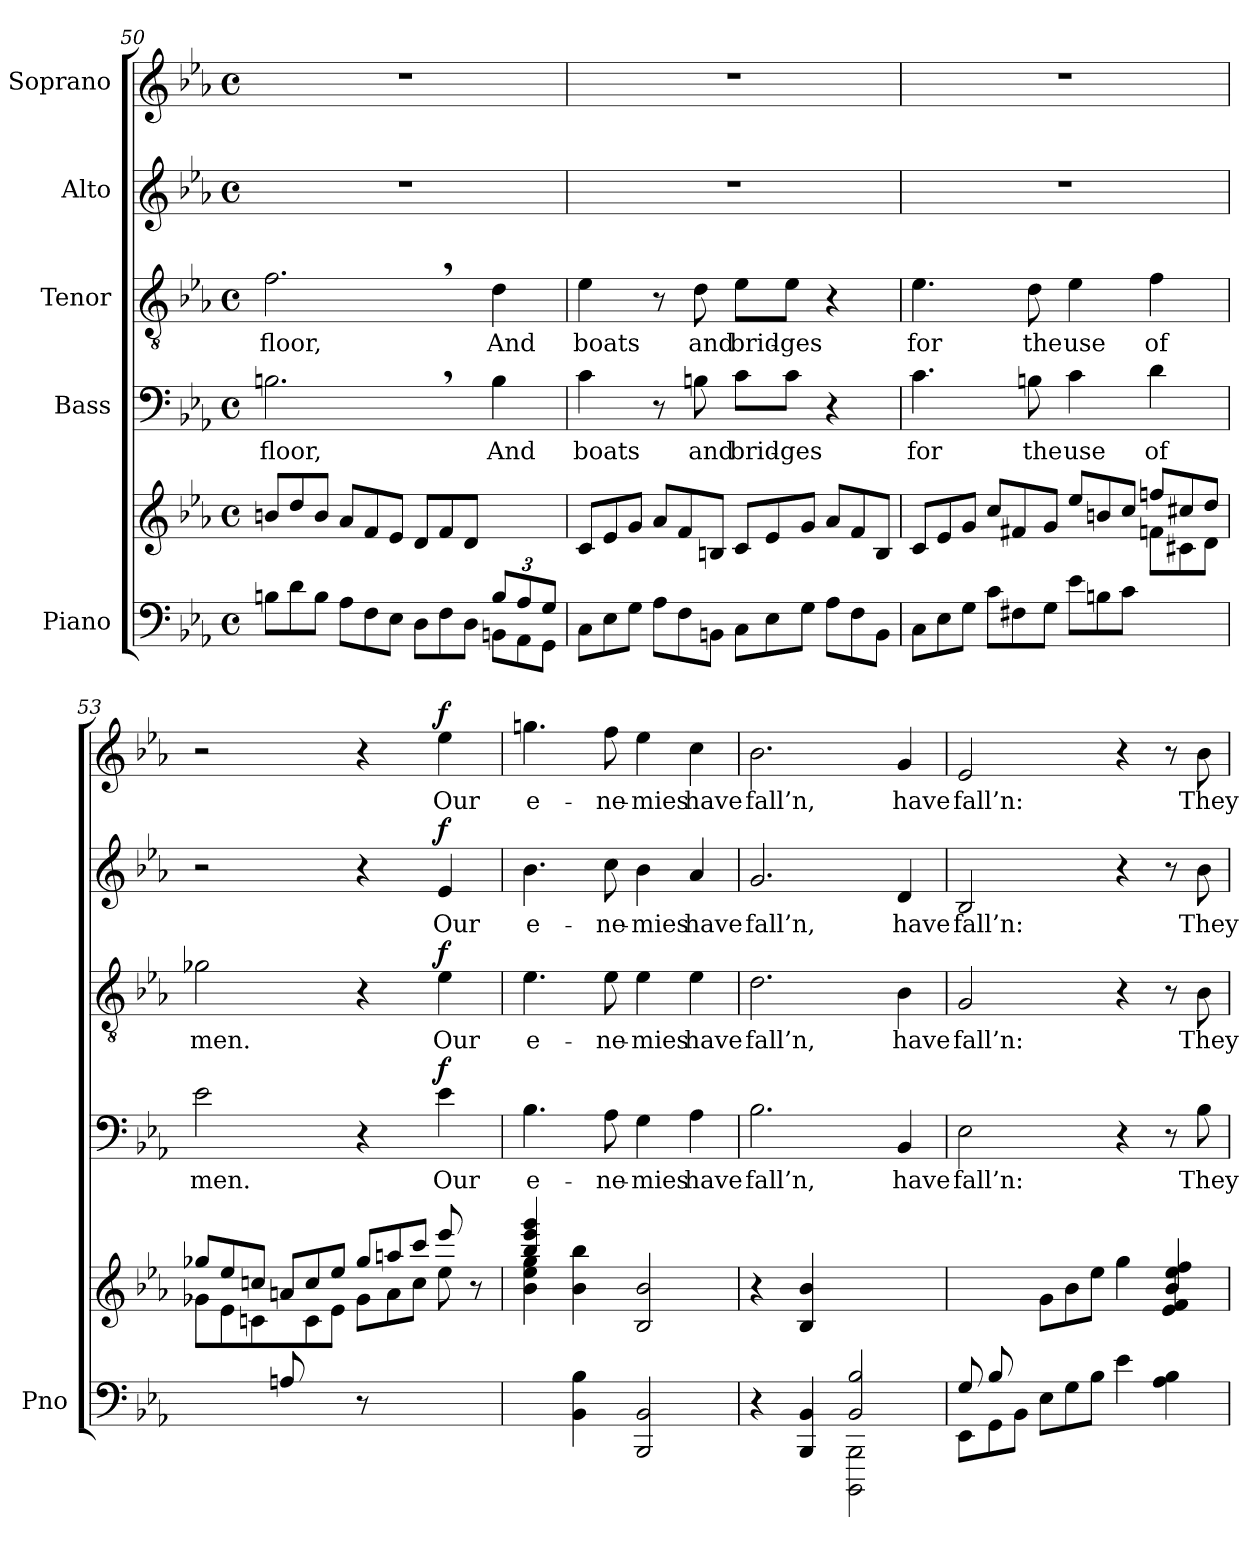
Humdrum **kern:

**kern	**kern	**kern	**text	**dynam	**kern	**text	**dynam	**kern	**text	**dynam	**kern	**text	**dynam
*part5	*part5	*part4	*part4	*part4	*part3	*part3	*part3	*part2	*part2	*part2	*part1	*part1	*part1
*staff6	*staff5	*staff4	*staff4	*staff4	*staff3	*staff3	*staff3	*staff2	*staff2	*staff2	*staff1	*staff1	*staff1
*I"Piano	*	*I"Bass	*	*	*I"Tenor	*	*	*I"Alto	*	*	*I"Soprano	*	*
*I'Pno	*	*	*	*	*	*	*	*	*	*	*	*	*
*clefF4	*clefG2	*clefF4	*	*	*clefGv2	*	*	*clefG2	*	*	*clefG2	*	*
*k[b-e-a-]	*k[b-e-a-]	*k[b-e-a-]	*	*	*k[b-e-a-]	*	*	*k[b-e-a-]	*	*	*k[b-e-a-]	*	*
*M4/4	*M4/4	*M4/4	*	*	*M4/4	*	*	*M4/4	*	*	*M4/4	*	*
*met(c)	*met(c)	*met(c)	*	*	*met(c)	*	*	*met(c)	*	*	*met(c)	*	*
=50	=50	=50	=50	=50	=50	=50	=50	=50	=50	=50	=50	=50	=50
*^	*	*	*	*	*	*	*	*	*	*	*	*	*
*	*Xtuplet	*Xtuplet	*	*	*	*	*	*	*	*	*	*	*	*
!	!	!	!	!LO:LY:b	!	!	!LO:LY:b	!	!	!	!	!	!	!
2.ryy	12Bn\L	12bn/L	2.Bn,\	floor,	.	2.f,\	floor,	.	1r	.	.	1r	.	.
.	12d\	12dd/	.	.	.	.	.	.	.	.	.	.	.	.
.	12B\J	12b/J	.	.	.	.	.	.	.	.	.	.	.	.
.	12A-\L	12a-/L	.	.	.	.	.	.	.	.	.	.	.	.
.	12F\	12f/	.	.	.	.	.	.	.	.	.	.	.	.
.	12E-\J	12e-/J	.	.	.	.	.	.	.	.	.	.	.	.
.	12D\L	12d/L	.	.	.	.	.	.	.	.	.	.	.	.
.	12F\	12f/	.	.	.	.	.	.	.	.	.	.	.	.
.	12D\J	12d/J	.	.	.	.	.	.	.	.	.	.	.	.
!	!	!	!	!LO:LY:b	!	!	!LO:LY:b	!	!	!	!	!	!	!
12B/L	12BBn\L	4ryy	4B\	And	.	4d\	And	.	.	.	.	.	.	.
12A-/	12AA-\	.	.	.	.	.	.	.	.	.	.	.	.	.
12G/J	12GG\J	.	.	.	.	.	.	.	.	.	.	.	.	.
!!LO:LB:g=z
=51	=51	=51	=51	=51	=51	=51	=51	=51	=51	=51	=51	=51	=51	=51
!	!	!	!	!LO:LY:b	!	!	!LO:LY:b	!	!	!	!	!	!	!
*v	*v	*	*	*	*	*	*	*	*	*	*	*	*	*
12C\L	12c/L	4c\	boats	.	4e-\	boats	.	1r	.	.	1r	.	.
12E-\	12e-/	.	.	.	.	.	.	.	.	.	.	.	.
12G\J	12g/J	.	.	.	.	.	.	.	.	.	.	.	.
12A-\L	12a-/L	8r	.	.	8r	.	.	.	.	.	.	.	.
12F\	12f/	.	.	.	.	.	.	.	.	.	.	.	.
!	!	!	!LO:LY:b	!	!	!LO:LY:b	!	!	!	!	!	!	!
.	.	8Bn\	and	.	8d\	and	.	.	.	.	.	.	.
12BBn\J	12Bn/J	.	.	.	.	.	.	.	.	.	.	.	.
!	!	!	!LO:LY:b	!	!	!LO:LY:b	!	!	!	!	!	!	!
12C\L	12c/L	8c\L	brid-	.	8e-\L	brid-	.	.	.	.	.	.	.
12E-\	12e-/	.	.	.	.	.	.	.	.	.	.	.	.
!	!	!	!LO:LY:b	!	!	!LO:LY:b	!	!	!	!	!	!	!
.	.	8c\J	-ges	.	8e-\J	-ges	.	.	.	.	.	.	.
12G\J	12g/J	.	.	.	.	.	.	.	.	.	.	.	.
12A-\L	12a-/L	4r	.	.	4r	.	.	.	.	.	.	.	.
12F\	12f/	.	.	.	.	.	.	.	.	.	.	.	.
12BB\J	12B/J	.	.	.	.	.	.	.	.	.	.	.	.
=52	=52	=52	=52	=52	=52	=52	=52	=52	=52	=52	=52	=52	=52
*	*^	*	*	*	*	*	*	*	*	*	*	*	*
!	!	!	!	!LO:LY:b	!	!	!LO:LY:b	!	!	!	!	!	!	!
12C\L	12c/L	2.ryy	4.c\	for	.	4.e-\	for	.	1r	.	.	1r	.	.
12E-\	12e-/	.	.	.	.	.	.	.	.	.	.	.	.	.
12G\J	12g/J	.	.	.	.	.	.	.	.	.	.	.	.	.
12c\L	12cc/L	.	.	.	.	.	.	.	.	.	.	.	.	.
12F#X\	12f#X/	.	.	.	.	.	.	.	.	.	.	.	.	.
!	!	!	!	!LO:LY:b	!	!	!LO:LY:b	!	!	!	!	!	!	!
.	.	.	8Bn\	the	.	8d\	the	.	.	.	.	.	.	.
12G\J	12g/J	.	.	.	.	.	.	.	.	.	.	.	.	.
!	!	!	!	!LO:LY:b	!	!	!LO:LY:b	!	!	!	!	!	!	!
12e-\L	12ee-/L	.	4c\	use	.	4e-\	use	.	.	.	.	.	.	.
12Bn\	12bn/	.	.	.	.	.	.	.	.	.	.	.	.	.
12c\J	12cc/J	.	.	.	.	.	.	.	.	.	.	.	.	.
!	!	!	!	!LO:LY:b	!	!	!LO:LY:b	!	!	!	!	!	!	!
4ryy	12ffn/L	12fn\L	4d\	of	.	4f\	of	.	.	.	.	.	.	.
.	12cc#X/	12c#X\	.	.	.	.	.	.	.	.	.	.	.	.
.	12dd/J	12d\J	.	.	.	.	.	.	.	.	.	.	.	.
!!LO:PB:g=z
=53	=53	=53	=53	=53	=53	=53	=53	=53	=53	=53	=53	=53	=53	=53
!	!	!	!	!LO:LY:b	!	!	!LO:LY:b	!	!	!	!	!	!	!
4ryy	12gg-X/L	12g-X\L	2e-\	men.	.	2g-X\	men.	.	2r	.	.	2r	.	.
.	12ee-/	12e-\	.	.	.	.	.	.	.	.	.	.	.	.
.	12ccn/J	12cn\J	.	.	.	.	.	.	.	.	.	.	.	.
12An/L	12an/L	12ryy	.	.	.	.	.	.	.	.	.	.	.	.
24%13ryy	12cc/	12c\	.	.	.	.	.	.	.	.	.	.	.	.
.	12ee-/J	12e-\J	.	.	.	.	.	.	.	.	.	.	.	.
.	12gg-/L	12g-\L	4r	.	.	4r	.	.	4r	.	.	4r	.	.
.	12aan/	12a\	.	.	.	.	.	.	.	.	.	.	.	.
.	12ccc/J	12cc\J	.	.	.	.	.	.	.	.	.	.	.	.
!	!	!	!	!LO:LY:b	!LO:DY:a	!	!LO:LY:b	!LO:DY:a	!	!LO:LY:b	!LO:DY:a	!	!LO:LY:b	!LO:DY:a
.	8eee-/	8ee-\	4e-\	Our	f	4e-\	Our	f	4e-/	Our	f	4ee-\	Our	f
8r	8r	8ryy	.	.	.	.	.	.	.	.	.	.	.	.
=54	=54	=54	=54	=54	=54	=54	=54	=54	=54	=54	=54	=54	=54	=54
!	!	!	!	!LO:LY:b	!	!	!LO:LY:b	!	!	!LO:LY:b	!	!	!LO:LY:b	!
4ryy	4bb-/ 4eee-/ 4ggg/	4b-\ 4ee-\ 4gg\	4.B-\	e-	.	4.e-\	e-	.	4.b-\	e-	.	4.ggn\	e-	.
4BB-\ 4B-\	4b-\ 4bb-\	2.ryy	.	.	.	.	.	.	.	.	.	.	.	.
!	!	!	!	!LO:LY:b	!	!	!LO:LY:b	!	!	!LO:LY:b	!	!	!LO:LY:b	!
.	.	.	8A-\	-ne-	.	8e-\	-ne-	.	8cc\	-ne-	.	8ff\	-ne-	.
!	!	!	!	!LO:LY:b	!	!	!LO:LY:b	!	!	!LO:LY:b	!	!	!LO:LY:b	!
2BBB-/ 2BB-/	2B-/ 2b-/	.	4G\	-mies	.	4e-\	-mies	.	4b-\	-mies	.	4ee-\	-mies	.
!	!	!	!	!LO:LY:b	!	!	!LO:LY:b	!	!	!LO:LY:b	!	!	!LO:LY:b	!
.	.	.	4A-\	have	.	4e-\	have	.	4a-/	have	.	4cc\	have	.
*	*v	*v	*	*	*	*	*	*	*	*	*	*	*	*
=55	=55	=55	=55	=55	=55	=55	=55	=55	=55	=55	=55	=55	=55
*^	*	*	*	*	*	*	*	*	*	*	*	*	*
!	!	!	!	!LO:LY:b	!	!	!LO:LY:b	!	!	!LO:LY:b	!	!	!LO:LY:b	!
2ryy	4r	4r	2.B-\	fall’n,	.	2.d\	fall’n,	.	2.g/	fall’n,	.	2.b-\	fall’n,	.
.	4BBB-/ 4BB-/	4B-/ 4b-/	.	.	.	.	.	.	.	.	.	.	.	.
2BB-/ 2B-/	2BBBB-\ 2BBB-\	2ryy	.	.	.	.	.	.	.	.	.	.	.	.
!	!	!	!	!LO:LY:b	!	!	!LO:LY:b	!	!	!LO:LY:b	!	!	!LO:LY:b	!
.	.	.	4BB-/	have	.	4B-\	have	.	4d/	have	.	4g/	have	.
=56	=56	=56	=56	=56	=56	=56	=56	=56	=56	=56	=56	=56	=56	=56
*	*^	*^	*	*	*	*	*	*	*	*	*	*	*	*
!	!	!	!	!	!	!LO:LY:b	!	!	!LO:LY:b	!	!	!LO:LY:b	!	!	!LO:LY:b	!
12G/L	12EE-\L	2.ryy	6ryy	2.ryy	2E-\	fall’n:	.	2G/	fall’n:	.	2B-/	fall’n:	.	2e-/	fall’n:	.
12B-/	12GG\	.	.	.	.	.	.	.	.	.	.	.	.	.	.	.
6%5ryy	12BB-\J	.	12e-\J	.	.	.	.	.	.	.	.	.	.	.	.	.
.	12E-\L	.	12g\L	.	.	.	.	.	.	.	.	.	.	.	.	.
.	12G\	.	12b-\	.	.	.	.	.	.	.	.	.	.	.	.	.
.	12B-\J	.	12ee-\J	.	.	.	.	.	.	.	.	.	.	.	.	.
.	4e-\	.	4gg\	.	4r	.	.	4r	.	.	4r	.	.	4r	.	.
.	4ryy	4A-\ 4B-\	4b-/ 4ee-/ 4ff/	4e-/ 4f/	8r	.	.	8r	.	.	8r	.	.	8r	.	.
!	!	!	!	!	!	!LO:LY:b	!	!	!LO:LY:b	!	!	!LO:LY:b	!	!	!LO:LY:b	!
.	.	.	.	.	8B-\	They	.	8B-\	They	.	8b-\	They	.	8b-\	They	.
*v	*v	*v	*	*	*	*	*	*	*	*	*	*	*	*	*	*
*	*v	*v	*	*	*	*	*	*	*	*	*	*	*	*
=	=	=	=	=	=	=	=	=	=	=	=	=	=
*-	*-	*-	*-	*-	*-	*-	*-	*-	*-	*-	*-	*-	*-
